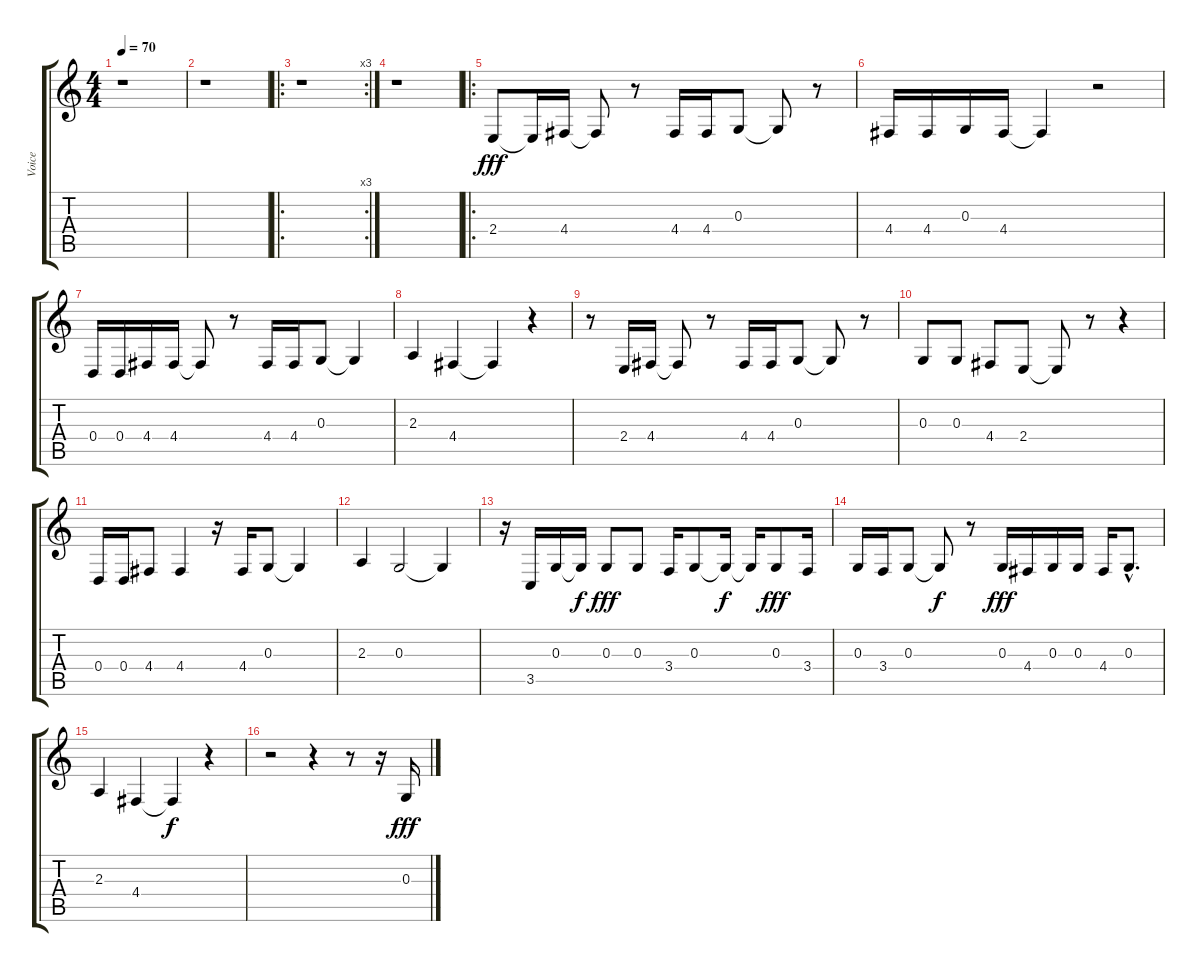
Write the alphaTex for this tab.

\track ("Voice" "Voice") {instrument altosax}
\staff {score tabs}
\tuning (E4 B3 G3 D3 A2 E2) {hide}
\ts (4 4)
\tempo 70
\clef g2
\ks c
r.1{dy fff instrument altosax} |
r.1 |
\ro
\rc 3
r.1 |
r.1 |
\ro
2.4.8 2.4{t}.16 4.4.16 4.4{t}.8 r.8 4.4.16 4.4.16 0.3.8 0.3{t}.8 r.8 |
4.4.16 4.4.16 0.3.16 4.4.16 4.4{t}.4 r.2 |
0.4.16 0.4.16 4.4.16 4.4.16 4.4{t}.8 r.8 4.4.16 4.4.16 0.3.8 0.3{t}.4 |
2.3.4 4.4.4 4.4{t}.4 r.4 |
r.8 2.4.16 4.4.16 4.4{t}.8 r.8 4.4.16 4.4.16 0.3.8 0.3{t}.8 r.8 |
0.3.8 0.3.8 4.4.8 2.4.8 2.4{t}.8 r.8 r.4 |
0.4.16 0.4.16 4.4.8 4.4.4 r.16 4.4.16 0.3.8 0.3{t}.4 |
2.3.4 0.3.2 0.3{t}.4 |
r.16 3.5.16 0.3.16 0.3{t}.16{dy f} 0.3.8{dy fff} 0.3.8 3.4.16 0.3.8 0.3{t}.16{dy f} 0.3{t}.16 0.3.8{dy fff} 3.4.16 |
0.3.16 3.4.16 0.3.8 0.3{t}.8{dy f} r.8 0.3.16{dy fff} 4.4.16 0.3.16 0.3.16 4.4.16 0.3{hac}.8{d} |
2.3.4 4.4.4 4.4{t}.4{dy f} r.4 |
r.2 r.4 r.8 r.16 0.3.16{dy fff}
